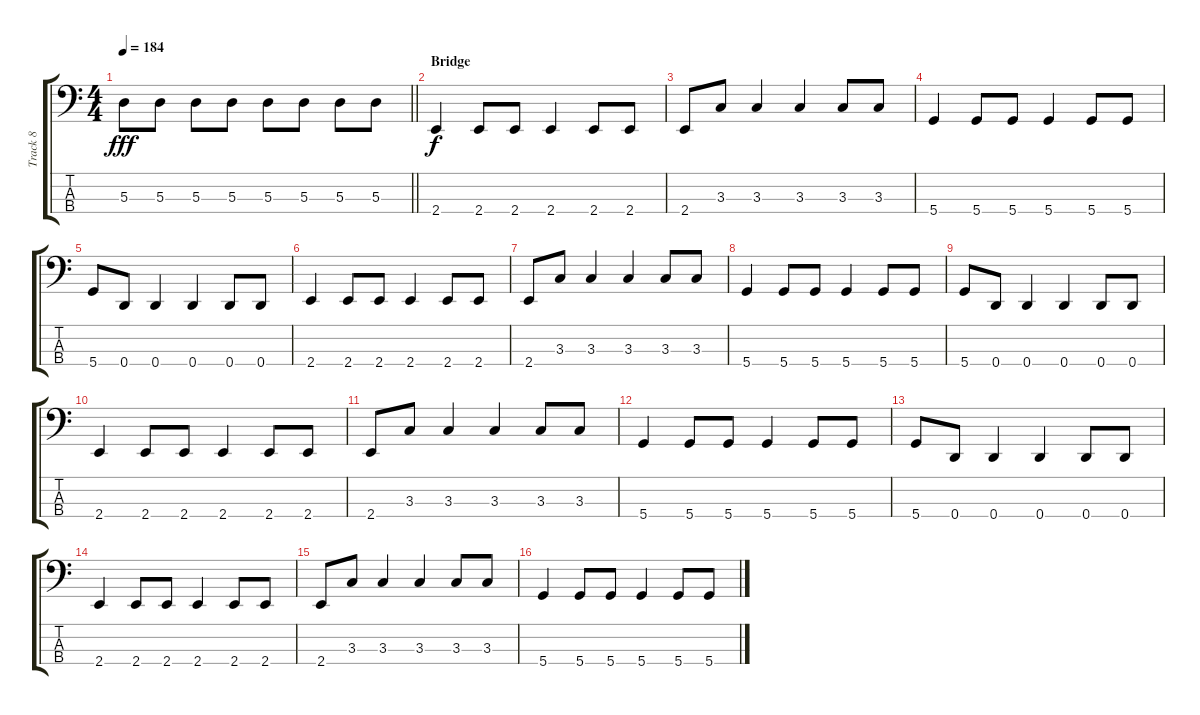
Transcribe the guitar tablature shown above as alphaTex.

\track ("Track 8" "Track 8") {instrument electricbasspick}
\staff {score tabs}
\tuning (G2 D2 A1 D1) {hide}
\ts (4 4)
\tempo 184
\clef f4
\barLineRight lightlight
\ks c
5.3.8{dy fff} 5.3.8 5.3.8 5.3.8 5.3.8 5.3.8 5.3.8 5.3.8 |
\section ("" "Bridge")
2.4.4{dy f} 2.4.8 2.4.8 2.4.4 2.4.8 2.4.8 |
2.4.8 3.3.8 3.3.4 3.3.4 3.3.8 3.3.8 |
5.4.4 5.4.8 5.4.8 5.4.4 5.4.8 5.4.8 |
5.4.8 0.4.8 0.4.4 0.4.4 0.4.8 0.4.8 |
2.4.4 2.4.8 2.4.8 2.4.4 2.4.8 2.4.8 |
2.4.8 3.3.8 3.3.4 3.3.4 3.3.8 3.3.8 |
5.4.4 5.4.8 5.4.8 5.4.4 5.4.8 5.4.8 |
5.4.8 0.4.8 0.4.4 0.4.4 0.4.8 0.4.8 |
2.4.4 2.4.8 2.4.8 2.4.4 2.4.8 2.4.8 |
2.4.8 3.3.8 3.3.4 3.3.4 3.3.8 3.3.8 |
5.4.4 5.4.8 5.4.8 5.4.4 5.4.8 5.4.8 |
5.4.8 0.4.8 0.4.4 0.4.4 0.4.8 0.4.8 |
2.4.4 2.4.8 2.4.8 2.4.4 2.4.8 2.4.8 |
2.4.8 3.3.8 3.3.4 3.3.4 3.3.8 3.3.8 |
5.4.4 5.4.8 5.4.8 5.4.4 5.4.8 5.4.8
